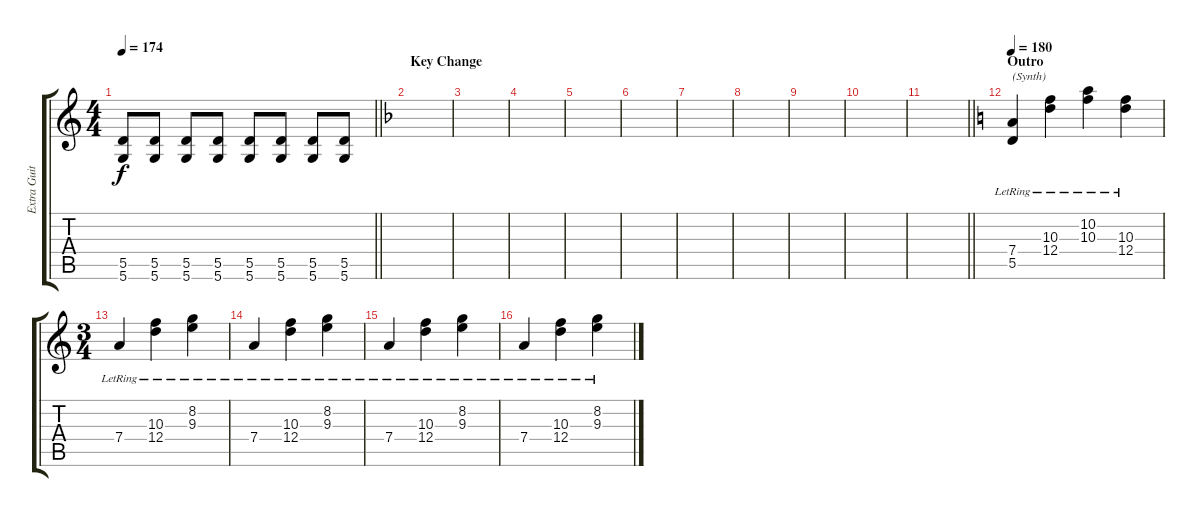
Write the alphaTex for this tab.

\track ("Extra Guitar" "Extra Guit") {instrument distortionguitar}
\staff {score tabs}
\tuning (E4 B3 G3 D3 A2 D2) {hide}
\ts (4 4)
\tempo 174
\clef g2
\barLineRight lightlight
\ks c
(5.5 5.6).8{dy f} (5.5 5.6).8 (5.5 5.6).8 (5.5 5.6).8 (5.5 5.6).8 (5.5 5.6).8 (5.5 5.6).8 (5.5 5.6).8 |
\section ("" "Key Change")
\ks f
|
|
|
|
|
|
|
|
|
\barLineRight lightlight
|
\section ("" "Outro")
\tempo 180
\ks c
(7.4{lr} 5.5{lr}).4{txt "(Synth)" volume 10 balance 8 instrument pad1newage} (10.3{lr} 12.4{lr}).4 (10.2{lr} 10.3{lr}).4 (10.3{lr} 12.4{lr}).4 |
\ts (3 4)
7.4{lr}.4 (10.3{lr} 12.4{lr}).4 (8.2{lr} 9.3{lr}).4 |
7.4{lr}.4 (10.3{lr} 12.4{lr}).4 (8.2{lr} 9.3{lr}).4 |
7.4{lr}.4 (10.3{lr} 12.4{lr}).4 (8.2{lr} 9.3{lr}).4 |
7.4{lr}.4 (10.3{lr} 12.4{lr}).4 (8.2{lr} 9.3{lr}).4
